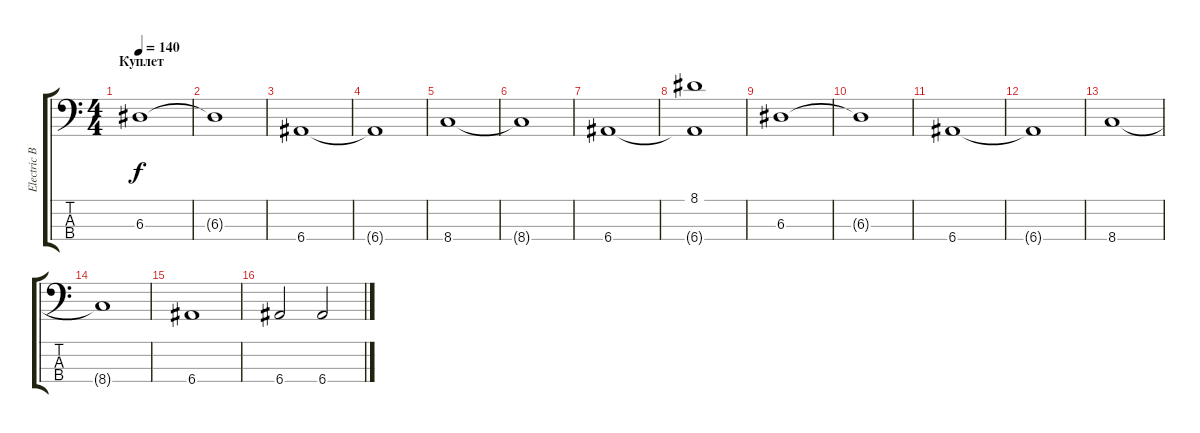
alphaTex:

\track ("Electric Bass" "Electric B") {instrument electricbassfinger}
\staff {score tabs}
\tuning (G2 D2 A1 E1) {hide}
\ts (4 4)
\section ("" "Куплет")
\tempo 140
\clef f4
\ks c
6.3.1{dy f} |
6.3{t}.1 |
6.4.1 |
6.4{t}.1 |
8.4.1 |
8.4{t}.1 |
6.4.1 |
(8.1 6.4{t}).1 |
6.3.1 |
6.3{t}.1 |
6.4.1 |
6.4{t}.1 |
8.4.1 |
8.4{t}.1 |
6.4.1 |
6.4.2 6.4.2
